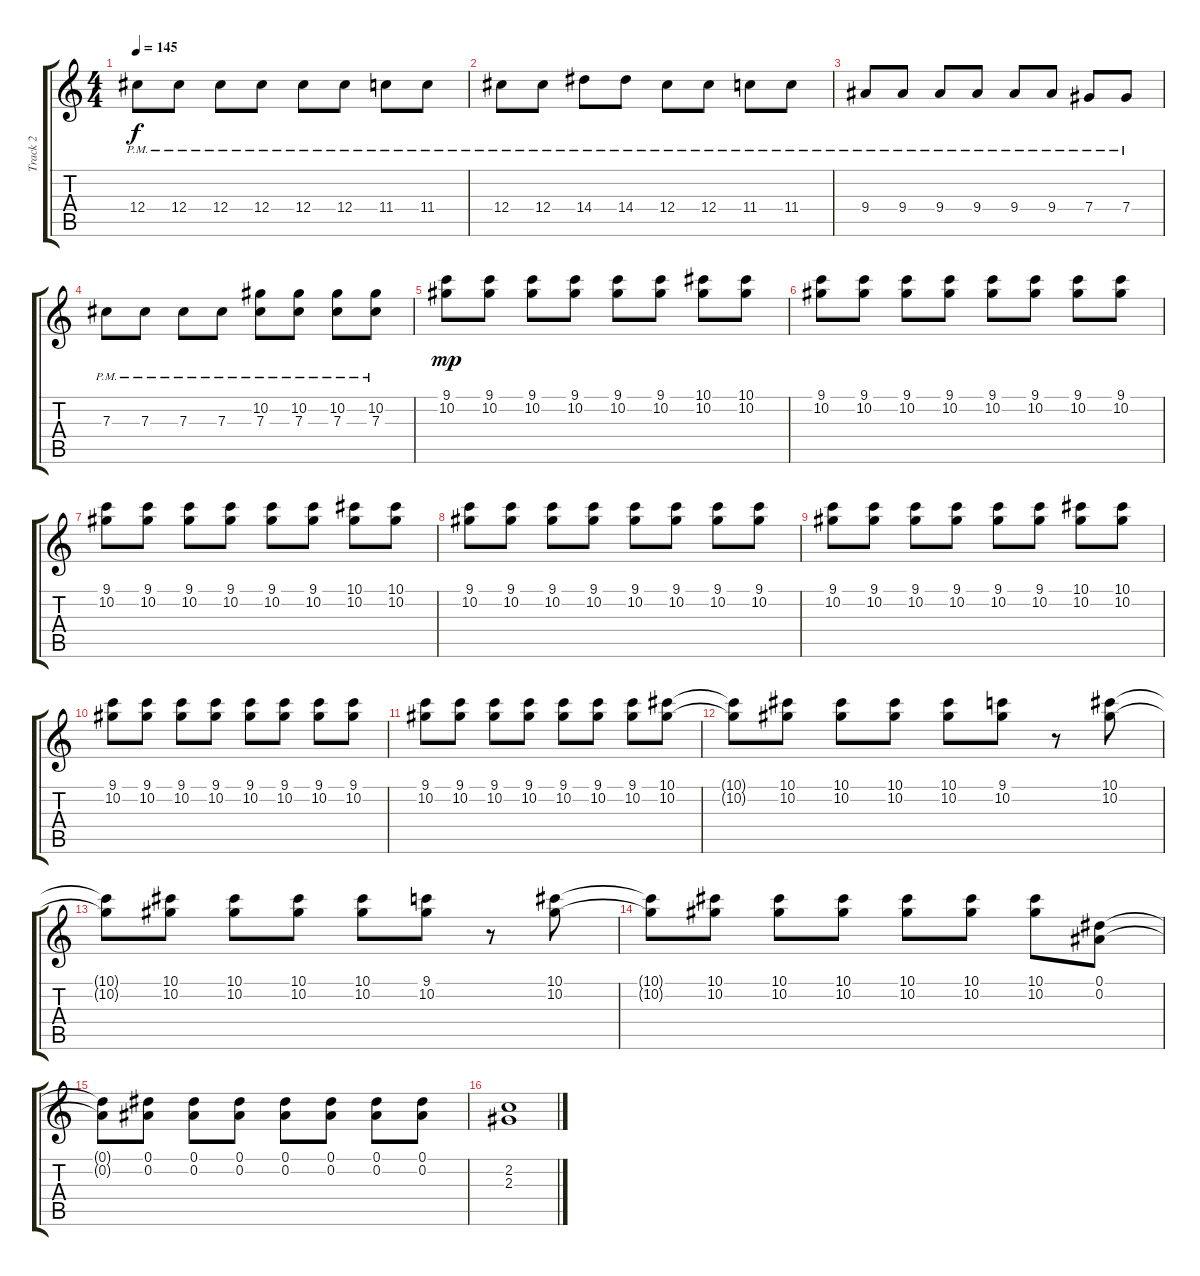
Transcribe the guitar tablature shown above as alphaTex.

\track ("Track 2" "Track 2") {instrument distortionguitar}
\staff {score tabs}
\tuning (Eb4 Bb3 Gb3 Db3 Ab2 Eb2) {hide}
\ts (4 4)
\tempo 145
\clef g2
\ks c
12.4{pm}.8{dy f} 12.4{pm}.8 12.4{pm}.8 12.4{pm}.8 12.4{pm}.8 12.4{pm}.8 11.4{pm}.8 11.4{pm}.8 |
12.4{pm}.8 12.4{pm}.8 14.4{pm}.8 14.4{pm}.8 12.4{pm}.8 12.4{pm}.8 11.4{pm}.8 11.4{pm}.8 |
9.4{pm}.8 9.4{pm}.8 9.4{pm}.8 9.4{pm}.8 9.4{pm}.8 9.4{pm}.8 7.4{pm}.8 7.4{pm}.8 |
7.3{pm}.8 7.3{pm}.8 7.3{pm}.8 7.3{pm}.8 (10.2{pm} 7.3{pm}).8 (10.2{pm} 7.3{pm}).8 (10.2 7.3{pm}).8 (10.2 7.3{pm}).8 |
(9.1 10.2).8{dy mp} (9.1 10.2).8 (9.1 10.2).8 (9.1 10.2).8 (9.1 10.2).8 (9.1 10.2).8 (10.1 10.2).8 (10.1 10.2).8 |
(9.1 10.2).8 (9.1 10.2).8 (9.1 10.2).8 (9.1 10.2).8 (9.1 10.2).8 (9.1 10.2).8 (9.1 10.2).8 (9.1 10.2).8 |
(9.1 10.2).8 (9.1 10.2).8 (9.1 10.2).8 (9.1 10.2).8 (9.1 10.2).8 (9.1 10.2).8 (10.1 10.2).8 (10.1 10.2).8 |
(9.1 10.2).8 (9.1 10.2).8 (9.1 10.2).8 (9.1 10.2).8 (9.1 10.2).8 (9.1 10.2).8 (9.1 10.2).8 (9.1 10.2).8 |
(9.1 10.2).8 (9.1 10.2).8 (9.1 10.2).8 (9.1 10.2).8 (9.1 10.2).8 (9.1 10.2).8 (10.1 10.2).8 (10.1 10.2).8 |
(9.1 10.2).8 (9.1 10.2).8 (9.1 10.2).8 (9.1 10.2).8 (9.1 10.2).8 (9.1 10.2).8 (9.1 10.2).8 (9.1 10.2).8 |
(9.1 10.2).8 (9.1 10.2).8 (9.1 10.2).8 (9.1 10.2).8 (9.1 10.2).8 (9.1 10.2).8 (9.1 10.2).8 (10.1 10.2).8 |
(10.1{t} 10.2{t}).8 (10.1 10.2).8 (10.1 10.2).8 (10.1 10.2).8 (10.1 10.2).8 (9.1 10.2).8 r.8 (10.1 10.2).8 |
(10.1{t} 10.2{t}).8 (10.1 10.2).8 (10.1 10.2).8 (10.1 10.2).8 (10.1 10.2).8 (9.1 10.2).8 r.8 (10.1 10.2).8 |
(10.1{t} 10.2{t}).8 (10.1 10.2).8 (10.1 10.2).8 (10.1 10.2).8 (10.1 10.2).8 (10.1 10.2).8 (10.1 10.2).8 (0.1 0.2).8 |
(0.1{t} 0.2{t}).8 (0.1 0.2).8 (0.1 0.2).8 (0.1 0.2).8 (0.1 0.2).8 (0.1 0.2).8 (0.1 0.2).8 (0.1 0.2).8 |
(2.2 2.3).1{volume 13}
